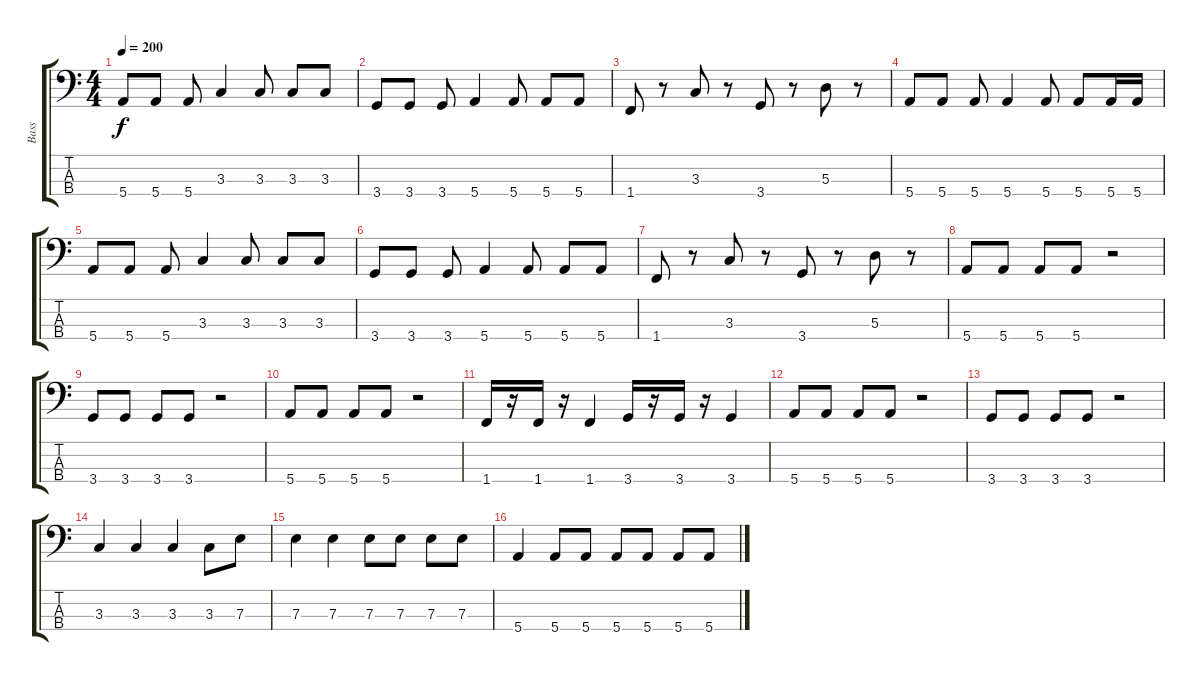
\track ("Bass" "Bass") {instrument electricbasspick}
\staff {score tabs}
\tuning (G2 D2 A1 E1) {hide}
\ts (4 4)
\tempo 200
\clef f4
\ks c
5.4.8{dy f} 5.4.8 5.4.8 3.3.4 3.3.8 3.3.8 3.3.8 |
3.4.8 3.4.8 3.4.8 5.4.4 5.4.8 5.4.8 5.4.8 |
1.4.8 r.8 3.3.8 r.8 3.4.8 r.8 5.3.8 r.8 |
5.4.8 5.4.8 5.4.8 5.4.4 5.4.8 5.4.8 5.4.16 5.4.16 |
5.4.8 5.4.8 5.4.8 3.3.4 3.3.8 3.3.8 3.3.8 |
3.4.8 3.4.8 3.4.8 5.4.4 5.4.8 5.4.8 5.4.8 |
1.4.8 r.8 3.3.8 r.8 3.4.8 r.8 5.3.8 r.8 |
5.4.8 5.4.8 5.4.8 5.4.8 r.2 |
3.4.8 3.4.8 3.4.8 3.4.8 r.2 |
5.4.8 5.4.8 5.4.8 5.4.8 r.2 |
1.4.16 r.16 1.4.16 r.16 1.4.4 3.4.16 r.16 3.4.16 r.16 3.4.4 |
5.4.8 5.4.8 5.4.8 5.4.8 r.2 |
3.4.8 3.4.8 3.4.8 3.4.8 r.2 |
3.3.4 3.3.4 3.3.4 3.3.8 7.3.8 |
7.3.4 7.3.4 7.3.8 7.3.8 7.3.8 7.3.8 |
5.4.4 5.4.8 5.4.8 5.4.8 5.4.8 5.4.8 5.4.8
